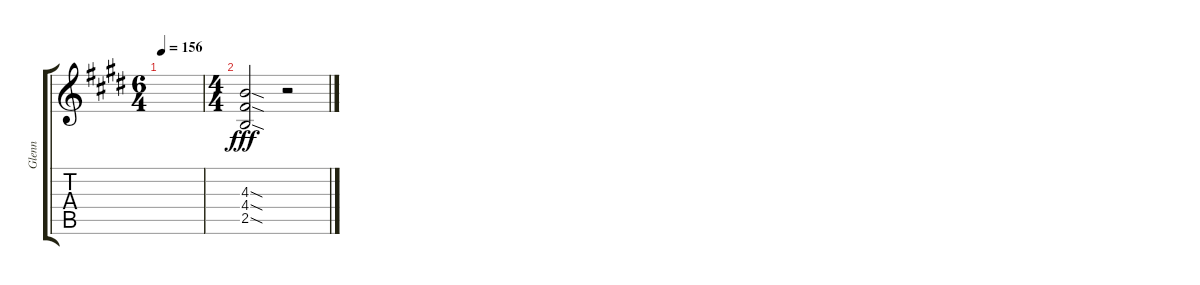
\track ("Glenn" "Glenn") {instrument overdrivenguitar}
\staff {score tabs}
\tuning (E4 B3 G3 D3 A2 E2) {hide}
\ts (6 4)
\tempo 156
\clef g2
\ks e
|
\ts (4 4)
(4.3{sod} 4.4{sod} 2.5{sod}).2{dy fff} r.2
